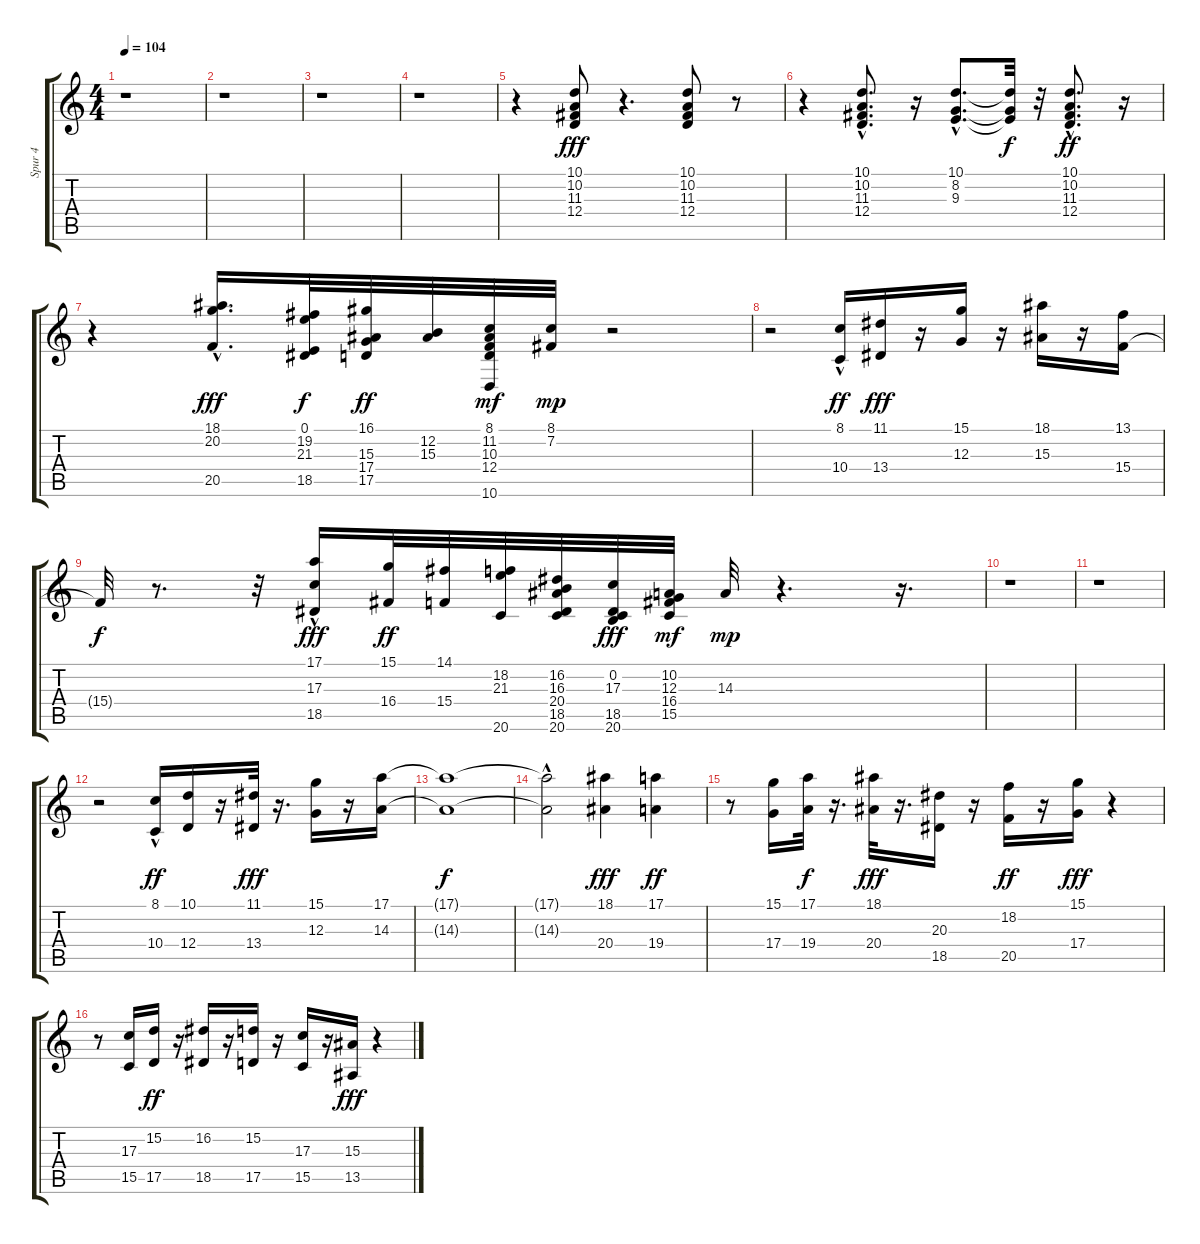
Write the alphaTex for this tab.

\track ("Spur 4" "Spur 4") {instrument acousticgrandpiano}
\staff {score tabs}
\tuning (E4 B3 G3 D3 A2 E2) {hide}
\ts (4 4)
\tempo 104
\clef g2
\ks c
r.1{dy fff} |
r.1 |
r.1 |
r.1 |
r.4 (10.1 10.2 11.3 12.4).8 r.4{d} (10.1 10.2 11.3 12.4).8 r.8 |
r.4 (10.1{hac} 10.2{hac} 11.3{hac} 12.4{hac}).8{d} r.16 (10.1{hac} 8.2{hac} 9.3{hac}).8{d} (10.1{t} 8.2{t} 9.3{t}).32{dy f} r.32 (10.1{hac} 10.2{hac} 11.3{hac} 12.4{hac}).8{d dy ff} r.16 |
r.4 (18.1 20.2{hac} 20.5{hac}).16{d dy fff} (0.1 19.2 21.3 18.5).32{dy f} (16.1 15.3 17.4 17.5).32{dy ff} (12.2 15.3).32 (8.1 11.2 10.3 12.4 10.6).32{dy mf} (8.1 7.2).32{dy mp} r.2 |
r.2 (8.1 10.4{hac}).16{dy ff} (11.1 13.4).16{dy fff} r.16 (15.1 12.3).16 r.16 (18.1 15.3).16 r.16 (13.1 15.4).16 |
15.4{t}.32{dy f} r.8{d} r.32 (17.1{hac} 17.3 18.5{hac}).16{dy fff} (15.1 16.4).32{dy ff} (14.1 15.4).32 (18.2 21.3 20.6).32 (16.2 16.3 20.4 18.5 20.6).32 (0.2 17.3 18.5 20.6).32{dy fff} (10.2 12.3 16.4 15.5).32{dy mf} 14.3.32{dy mp} r.4{d} r.16{d} |
r.1 |
r.1 |
r.2 (8.1 10.4{hac}).16{dy ff} (10.1 12.4).16 r.16 (11.1 13.4).32{dy fff} r.16{d} (15.1 12.3).16 r.16 (17.1 14.3).16 |
(17.1{t} 14.3{t}).1{dy f} |
(17.1{hac t} 14.3{t}).2 (18.1 20.4).4{dy fff} (17.1 19.4).4{dy ff} |
r.8 (15.1 17.4).16 (17.1 19.4).32{dy f} r.16{d} (18.1 20.4).32{dy fff} r.16{d} (20.3 18.5).16 r.16 (18.2 20.5).16{dy ff} r.16 (15.1 17.4).16{dy fff} r.4 |
r.8 (17.3 15.5).16 (15.2 17.5).16{dy ff} r.16 (16.2 18.5).16 r.16 (15.2 17.5).16 r.16 (17.3 15.5).16 r.16 (15.3 13.5).16{dy fff} r.4
